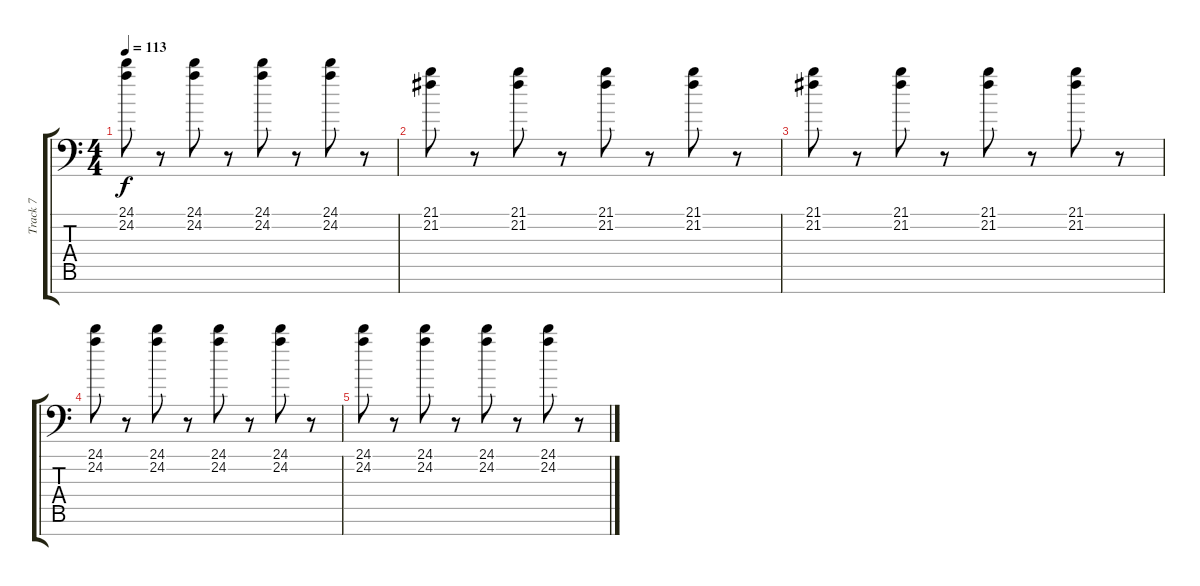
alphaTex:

\track ("Track 7" "Track 7") {instrument tremolostrings}
\staff {score tabs}
\tuning (D4 A3 F3 C3 G2 D2 G1) {hide}
\ts (4 4)
\tempo 113
\clef f4
\ks c
(24.1 24.2).8{dy f} r.8 (24.1 24.2).8 r.8 (24.1 24.2).8 r.8 (24.1 24.2).8 r.8 |
(21.1 21.2).8 r.8 (21.1 21.2).8 r.8 (21.1 21.2).8 r.8 (21.1 21.2).8 r.8 |
(21.1 21.2).8 r.8 (21.1 21.2).8 r.8 (21.1 21.2).8 r.8 (21.1 21.2).8 r.8 |
(24.1 24.2).8 r.8 (24.1 24.2).8 r.8 (24.1 24.2).8 r.8 (24.1 24.2).8 r.8 |
(24.1 24.2).8 r.8 (24.1 24.2).8 r.8 (24.1 24.2).8 r.8 (24.1 24.2).8 r.8
